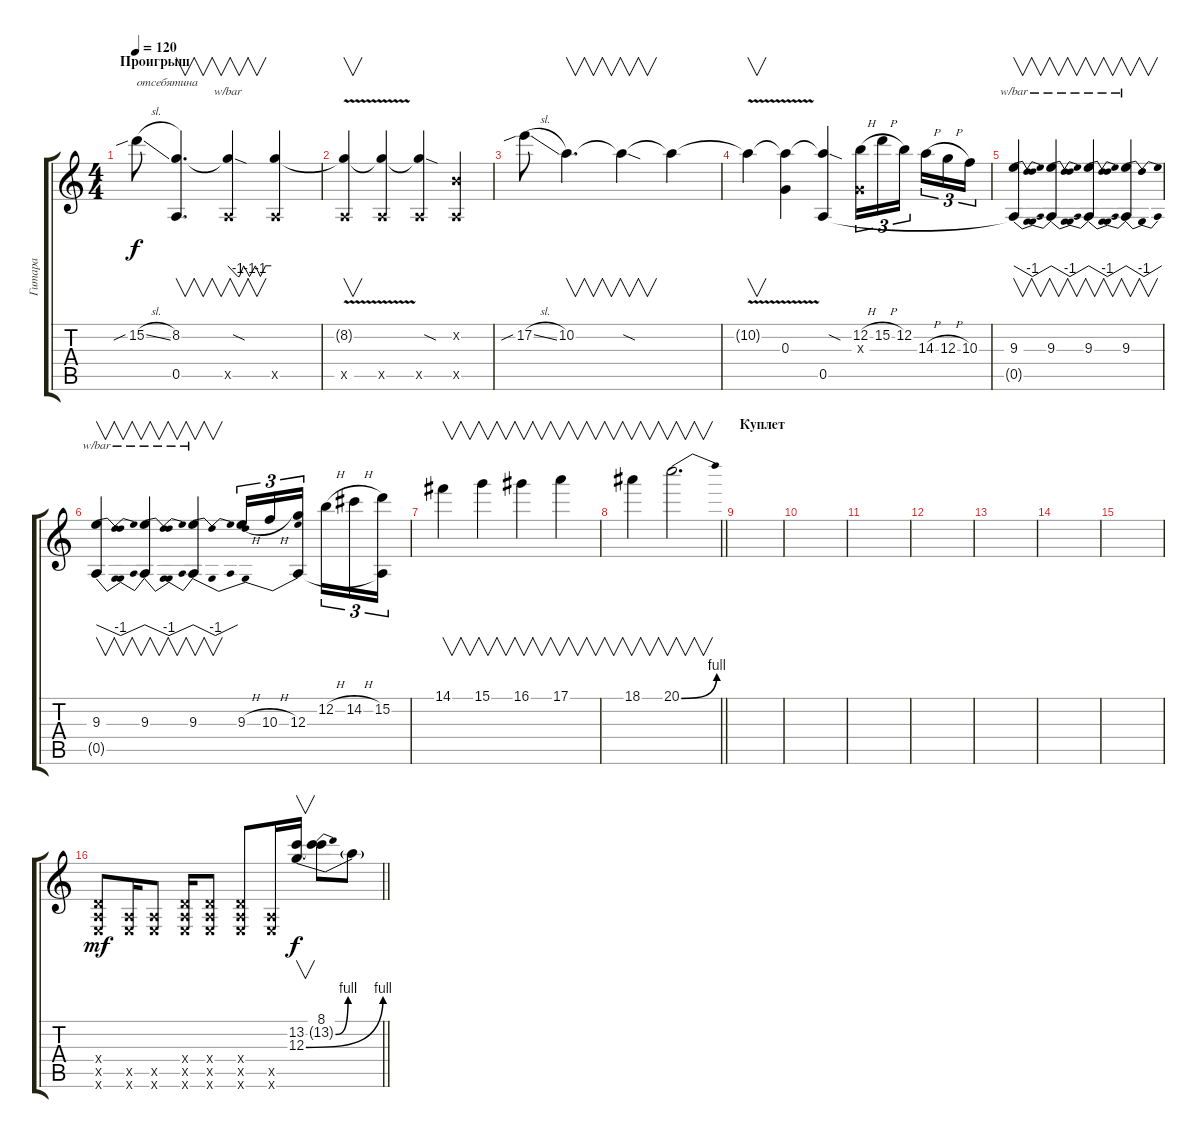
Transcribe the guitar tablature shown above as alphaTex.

\track ("Гитара" "Гитара") {instrument overdrivenguitar}
\staff {score tabs}
\tuning (E4 B3 G3 D3 A2 E2) {hide}
\ts (4 4)
\section ("" "Проигрыш")
\tempo 120
\clef g2
\ks c
15.2{sib sl}.8{txt "отсебятина" dy f} (8.2 0.5).4{v d} (8.2{sod t} 0.5{x}).4{v tbe (custom default 0 0 14 -4 16 -4 22 0 30 -4 38 0 45 -4 52 0 60 0)} (8.2{t} 0.5{x}).4 |
(8.2{v t} 0.5{x}).4{v} (8.2{t} 0.5{x}).4 (8.2{sod t} 0.5{x}).4 (0.2{x} 0.5{x}).4 |
17.2{sib sl}.8 10.2.4{v d} 10.2{sod t}.4{v} 10.2{t}.4 |
10.2{v t}.4{v} (10.2{t} 0.3).4 (10.2{sod t} 0.5).4 (12.2{h} 0.3{x}).16{tu (3 2)} 15.2{h}.16{tu (3 2)} 12.2.16{tu (3 2) beam splitsecondary} 14.3{h}.16{tu (3 2)} 12.3{h}.16{tu (3 2)} 10.3.16{tu (3 2)} |
(9.3 0.5{t}).4{v tbe (dip default 0 0 30 -4 60 0)} (9.3 0.5{t}).4{v tbe (dip default 0 0 30 -4 60 0)} (9.3 0.5{t}).4{v tbe (dip default 0 0 30 -4 60 0)} (9.3 0.5{t}).4{v tbe (dip default 0 0 30 -4 60 0)} |
(9.3 0.5{t}).4{v tbe (dip default 0 0 30 -4 60 0)} (9.3 0.5{t}).4{v tbe (dip default 0 0 30 -4 60 0)} (9.3 0.5{t}).4{v tbe (dip default 0 0 30 -4 60 0)} 9.3{h}.16{tu (3 2)} 10.3{h}.16{tu (3 2)} (12.3 0.5{t}).16{tu (3 2) beam splitsecondary} 12.2{h}.16{tu (3 2)} 14.2{h}.16{tu (3 2)} (15.2 0.5{t}).16{tu (3 2)} |
14.1.4{v} 15.1.4{v} 16.1.4{v} 17.1.4{v} |
\barLineRight lightlight
18.1.4{v} 20.1{be (bend 0 0 60 4)}.2{v d} |
\section ("" "Куплет")
|
|
|
|
|
|
|
\barLineRight lightlight
(0.4{x} 0.5{x} 0.6{x}).8{dy mf} (0.5{x} 0.6{x}).16 (0.5{x} 0.6{x}).8 (0.4{x} 0.5{x} 0.6{x}).16 (0.4{x} 0.5{x} 0.6{x}).8 (0.4{x} 0.5{x} 0.6{x}).8 (0.5{x} 0.6{x}).16 (13.2 12.3{be (bend 0 0 60 4)}).16{v dy f} (8.1 13.2{be (bend 0 0 60 4) t}).8 12.3{t}.8
